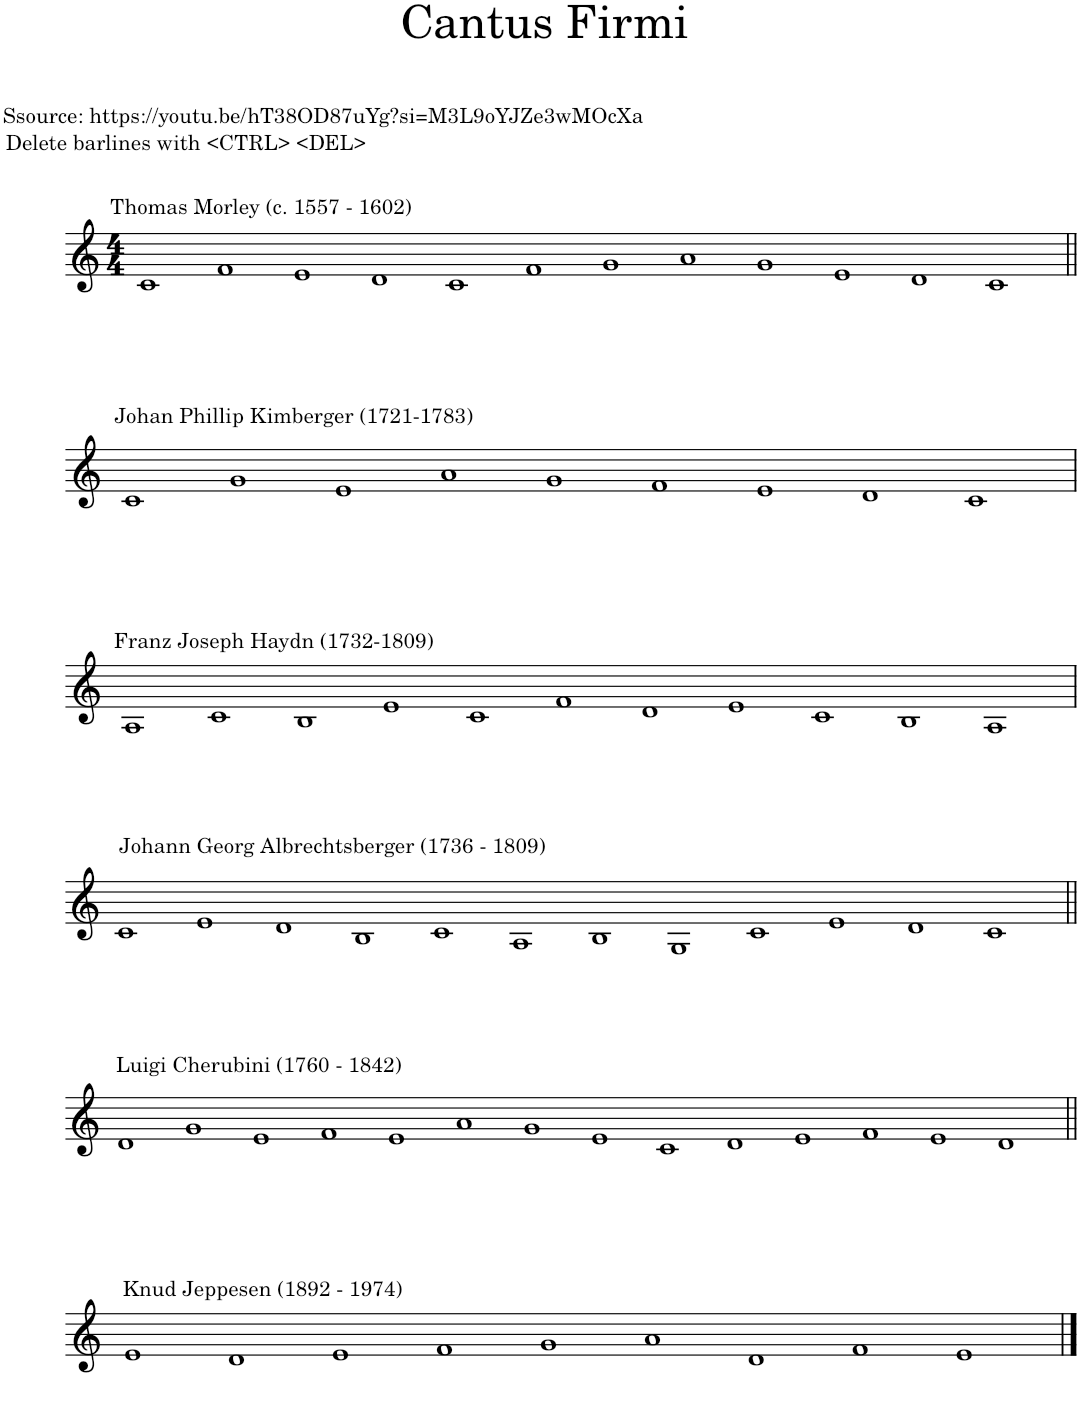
**kern
*part1
*staff1
*I"Piano
*I'Pno.
*clefG2
*k[]
*M4/4
=1
!LO:TX:a:t=Thomas Morley (c. 1557 - 1602)
!LO:TX:a:t=Delete barlines with <CTRL> <DEL>
!LO:TX:a:t=Ssource&colon; https&colon;//youtu.be/hT38OD87uYg?si=M3L9oYJZe3wMOcXa
1c
1f
1e
1d
1c
1f
1g
1a
1g
1e
1d
1c
!!LO:LB:g=z
=1||
!LO:TX:a:t=Johan Phillip Kimberger (1721-1783)
1c
1g
1e
1a
1g
1f
1e
1d
1c
!!LO:LB:g=z
=1
!LO:TX:a:t=Franz Joseph Haydn (1732-1809)
1A
1c
1B
1e
1c
1f
1d
1e
1c
1B
1A
!!LO:LB:g=z
=1
!LO:TX:a:t=Johann Georg Albrechtsberger (1736 - 1809)
1c
1e
1d
1B
1c
1A
1B
1G
1c
1e
1d
1c
!!LO:LB:g=z
=1||
!LO:TX:a:t=Luigi Cherubini (1760 - 1842)
1d
1g
1e
1f
1e
1a
1g
1e
1c
1d
1e
1f
1e
1d
!!LO:LB:g=z
=1||
!LO:TX:a:t=Knud Jeppesen (1892 - 1974)
1e
1d
1e
1f
1g
1a
1d
1f
1e
==
*-
